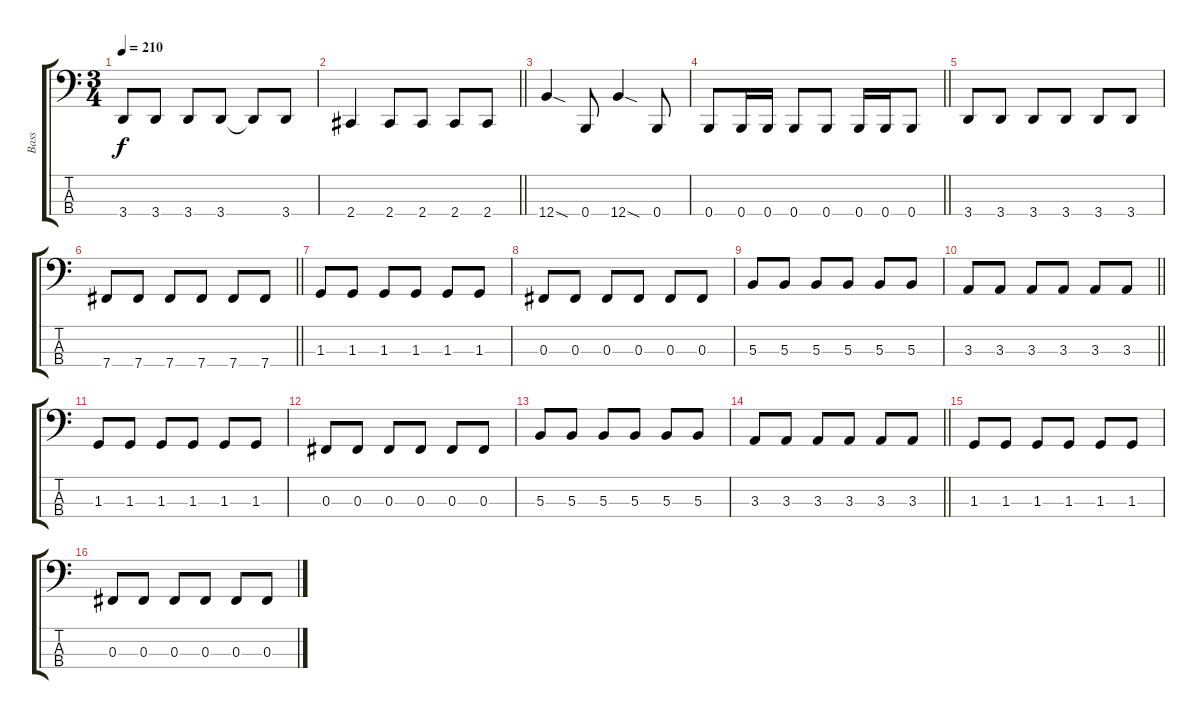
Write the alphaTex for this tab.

\track ("Bass" "Bass") {instrument electricbassfinger}
\staff {score tabs}
\tuning (E2 B1 Gb1 B0) {hide}
\ts (3 4)
\tempo 210
\clef f4
\ks c
3.4.8{dy f} 3.4.8 3.4.8 3.4.8 3.4{t}.8 3.4.8 |
\barLineRight lightlight
2.4.4 2.4.8 2.4.8 2.4.8 2.4.8 |
12.4{sod}.4 0.4.8 12.4{sod}.4 0.4.8 |
\barLineRight lightlight
0.4.8 0.4.16 0.4.16 0.4.8 0.4.8 0.4.16 0.4.16 0.4.8 |
3.4.8 3.4.8 3.4.8 3.4.8 3.4.8 3.4.8 |
\barLineRight lightlight
7.4.8 7.4.8 7.4.8 7.4.8 7.4.8 7.4.8 |
1.3.8 1.3.8 1.3.8 1.3.8 1.3.8 1.3.8 |
0.3.8 0.3.8 0.3.8 0.3.8 0.3.8 0.3.8 |
5.3.8 5.3.8 5.3.8 5.3.8 5.3.8 5.3.8 |
\barLineRight lightlight
3.3.8 3.3.8 3.3.8 3.3.8 3.3.8 3.3.8 |
1.3.8 1.3.8 1.3.8 1.3.8 1.3.8 1.3.8 |
0.3.8 0.3.8 0.3.8 0.3.8 0.3.8 0.3.8 |
5.3.8 5.3.8 5.3.8 5.3.8 5.3.8 5.3.8 |
\barLineRight lightlight
3.3.8 3.3.8 3.3.8 3.3.8 3.3.8 3.3.8 |
1.3.8 1.3.8 1.3.8 1.3.8 1.3.8 1.3.8 |
0.3.8 0.3.8 0.3.8 0.3.8 0.3.8 0.3.8
